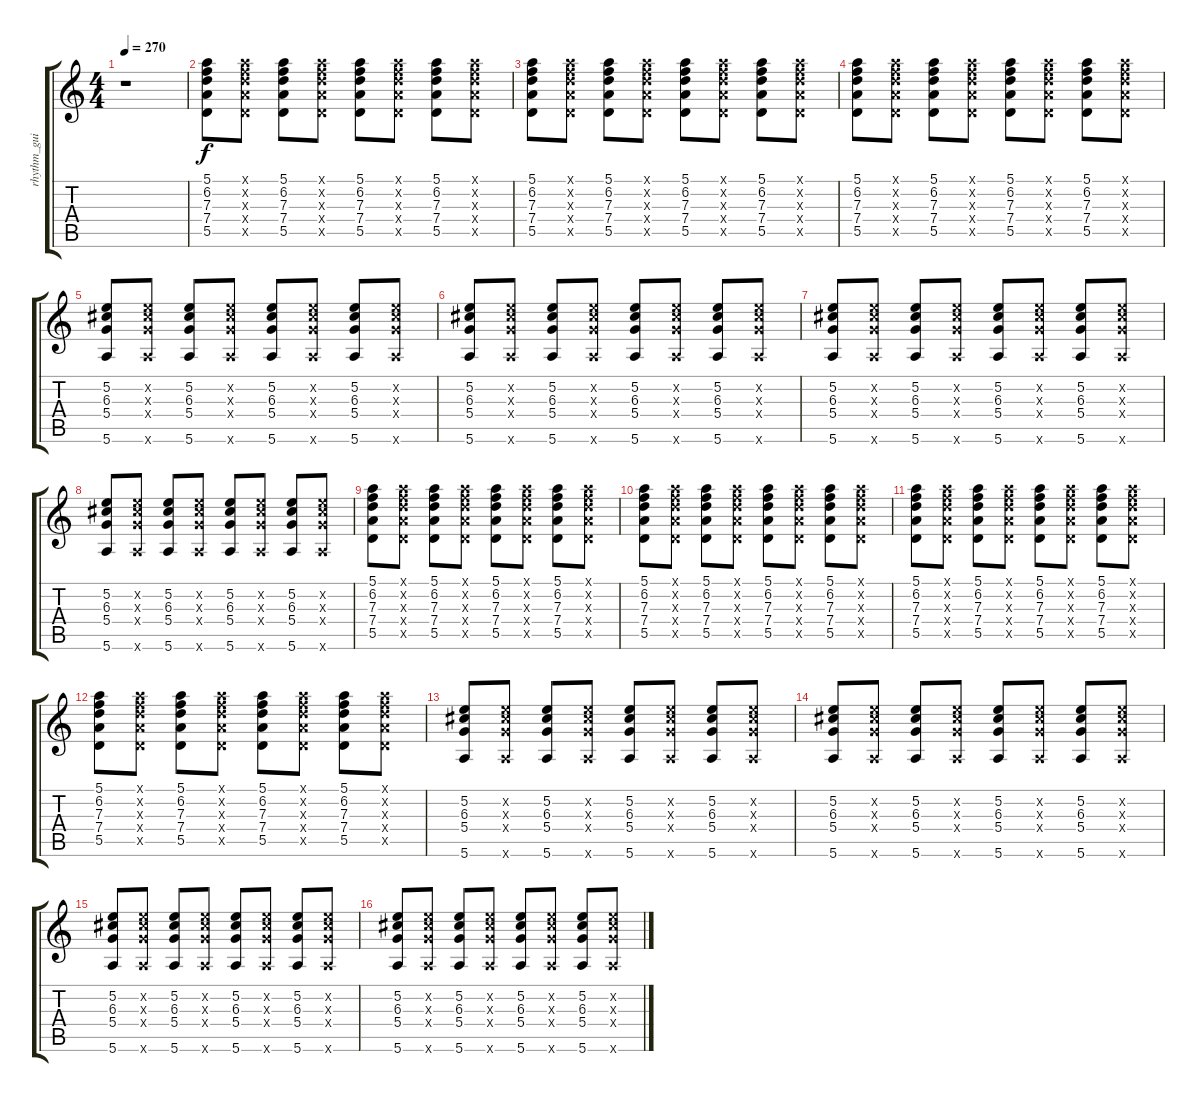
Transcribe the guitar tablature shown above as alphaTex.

\track ("rhythm_guitar" "rhythm_gui") {instrument acousticguitarnylon}
\staff {score tabs}
\tuning (E4 B3 G3 D3 A2 E2) {hide}
\ts (4 4)
\tempo 270
\clef g2
\ks c
r.1{dy f} |
(5.1 6.2 7.3 7.4 5.5).8 (5.1{x} 6.2{x} 7.3{x} 7.4{x} 5.5{x}).8 (5.1 6.2 7.3 7.4 5.5).8 (5.1{x} 6.2{x} 7.3{x} 7.4{x} 5.5{x}).8 (5.1 6.2 7.3 7.4 5.5).8 (5.1{x} 6.2{x} 7.3{x} 7.4{x} 5.5{x}).8 (5.1 6.2 7.3 7.4 5.5).8 (5.1{x} 6.2{x} 7.3{x} 7.4{x} 5.5{x}).8 |
(5.1 6.2 7.3 7.4 5.5).8 (5.1{x} 6.2{x} 7.3{x} 7.4{x} 5.5{x}).8 (5.1 6.2 7.3 7.4 5.5).8 (5.1{x} 6.2{x} 7.3{x} 7.4{x} 5.5{x}).8 (5.1 6.2 7.3 7.4 5.5).8 (5.1{x} 6.2{x} 7.3{x} 7.4{x} 5.5{x}).8 (5.1 6.2 7.3 7.4 5.5).8 (5.1{x} 6.2{x} 7.3{x} 7.4{x} 5.5{x}).8 |
(5.1 6.2 7.3 7.4 5.5).8 (5.1{x} 6.2{x} 7.3{x} 7.4{x} 5.5{x}).8 (5.1 6.2 7.3 7.4 5.5).8 (5.1{x} 6.2{x} 7.3{x} 7.4{x} 5.5{x}).8 (5.1 6.2 7.3 7.4 5.5).8 (5.1{x} 6.2{x} 7.3{x} 7.4{x} 5.5{x}).8 (5.1 6.2 7.3 7.4 5.5).8 (5.1{x} 6.2{x} 7.3{x} 7.4{x} 5.5{x}).8 |
(5.2 6.3 5.4 5.6).8 (5.2{x} 6.3{x} 5.4{x} 5.6{x}).8 (5.2 6.3 5.4 5.6).8 (5.2{x} 6.3{x} 5.4{x} 5.6{x}).8 (5.2 6.3 5.4 5.6).8 (5.2{x} 6.3{x} 5.4{x} 5.6{x}).8 (5.2 6.3 5.4 5.6).8 (5.2{x} 6.3{x} 5.4{x} 5.6{x}).8 |
(5.2 6.3 5.4 5.6).8 (5.2{x} 6.3{x} 5.4{x} 5.6{x}).8 (5.2 6.3 5.4 5.6).8 (5.2{x} 6.3{x} 5.4{x} 5.6{x}).8 (5.2 6.3 5.4 5.6).8 (5.2{x} 6.3{x} 5.4{x} 5.6{x}).8 (5.2 6.3 5.4 5.6).8 (5.2{x} 6.3{x} 5.4{x} 5.6{x}).8 |
(5.2 6.3 5.4 5.6).8 (5.2{x} 6.3{x} 5.4{x} 5.6{x}).8 (5.2 6.3 5.4 5.6).8 (5.2{x} 6.3{x} 5.4{x} 5.6{x}).8 (5.2 6.3 5.4 5.6).8 (5.2{x} 6.3{x} 5.4{x} 5.6{x}).8 (5.2 6.3 5.4 5.6).8 (5.2{x} 6.3{x} 5.4{x} 5.6{x}).8 |
(5.2 6.3 5.4 5.6).8 (5.2{x} 6.3{x} 5.4{x} 5.6{x}).8 (5.2 6.3 5.4 5.6).8 (5.2{x} 6.3{x} 5.4{x} 5.6{x}).8 (5.2 6.3 5.4 5.6).8 (5.2{x} 6.3{x} 5.4{x} 5.6{x}).8 (5.2 6.3 5.4 5.6).8 (5.2{x} 6.3{x} 5.4{x} 5.6{x}).8 |
(5.1 6.2 7.3 7.4 5.5).8 (5.1{x} 6.2{x} 7.3{x} 7.4{x} 5.5{x}).8 (5.1 6.2 7.3 7.4 5.5).8 (5.1{x} 6.2{x} 7.3{x} 7.4{x} 5.5{x}).8 (5.1 6.2 7.3 7.4 5.5).8 (5.1{x} 6.2{x} 7.3{x} 7.4{x} 5.5{x}).8 (5.1 6.2 7.3 7.4 5.5).8 (5.1{x} 6.2{x} 7.3{x} 7.4{x} 5.5{x}).8 |
(5.1 6.2 7.3 7.4 5.5).8 (5.1{x} 6.2{x} 7.3{x} 7.4{x} 5.5{x}).8 (5.1 6.2 7.3 7.4 5.5).8 (5.1{x} 6.2{x} 7.3{x} 7.4{x} 5.5{x}).8 (5.1 6.2 7.3 7.4 5.5).8 (5.1{x} 6.2{x} 7.3{x} 7.4{x} 5.5{x}).8 (5.1 6.2 7.3 7.4 5.5).8 (5.1{x} 6.2{x} 7.3{x} 7.4{x} 5.5{x}).8 |
(5.1 6.2 7.3 7.4 5.5).8 (5.1{x} 6.2{x} 7.3{x} 7.4{x} 5.5{x}).8 (5.1 6.2 7.3 7.4 5.5).8 (5.1{x} 6.2{x} 7.3{x} 7.4{x} 5.5{x}).8 (5.1 6.2 7.3 7.4 5.5).8 (5.1{x} 6.2{x} 7.3{x} 7.4{x} 5.5{x}).8 (5.1 6.2 7.3 7.4 5.5).8 (5.1{x} 6.2{x} 7.3{x} 7.4{x} 5.5{x}).8 |
(5.1 6.2 7.3 7.4 5.5).8 (5.1{x} 6.2{x} 7.3{x} 7.4{x} 5.5{x}).8 (5.1 6.2 7.3 7.4 5.5).8 (5.1{x} 6.2{x} 7.3{x} 7.4{x} 5.5{x}).8 (5.1 6.2 7.3 7.4 5.5).8 (5.1{x} 6.2{x} 7.3{x} 7.4{x} 5.5{x}).8 (5.1 6.2 7.3 7.4 5.5).8 (5.1{x} 6.2{x} 7.3{x} 7.4{x} 5.5{x}).8 |
(5.2 6.3 5.4 5.6).8 (5.2{x} 6.3{x} 5.4{x} 5.6{x}).8 (5.2 6.3 5.4 5.6).8 (5.2{x} 6.3{x} 5.4{x} 5.6{x}).8 (5.2 6.3 5.4 5.6).8 (5.2{x} 6.3{x} 5.4{x} 5.6{x}).8 (5.2 6.3 5.4 5.6).8 (5.2{x} 6.3{x} 5.4{x} 5.6{x}).8 |
(5.2 6.3 5.4 5.6).8 (5.2{x} 6.3{x} 5.4{x} 5.6{x}).8 (5.2 6.3 5.4 5.6).8 (5.2{x} 6.3{x} 5.4{x} 5.6{x}).8 (5.2 6.3 5.4 5.6).8 (5.2{x} 6.3{x} 5.4{x} 5.6{x}).8 (5.2 6.3 5.4 5.6).8 (5.2{x} 6.3{x} 5.4{x} 5.6{x}).8 |
(5.2 6.3 5.4 5.6).8 (5.2{x} 6.3{x} 5.4{x} 5.6{x}).8 (5.2 6.3 5.4 5.6).8 (5.2{x} 6.3{x} 5.4{x} 5.6{x}).8 (5.2 6.3 5.4 5.6).8 (5.2{x} 6.3{x} 5.4{x} 5.6{x}).8 (5.2 6.3 5.4 5.6).8 (5.2{x} 6.3{x} 5.4{x} 5.6{x}).8 |
(5.2 6.3 5.4 5.6).8 (5.2{x} 6.3{x} 5.4{x} 5.6{x}).8 (5.2 6.3 5.4 5.6).8 (5.2{x} 6.3{x} 5.4{x} 5.6{x}).8 (5.2 6.3 5.4 5.6).8 (5.2{x} 6.3{x} 5.4{x} 5.6{x}).8 (5.2 6.3 5.4 5.6).8 (5.2{x} 6.3{x} 5.4{x} 5.6{x}).8
